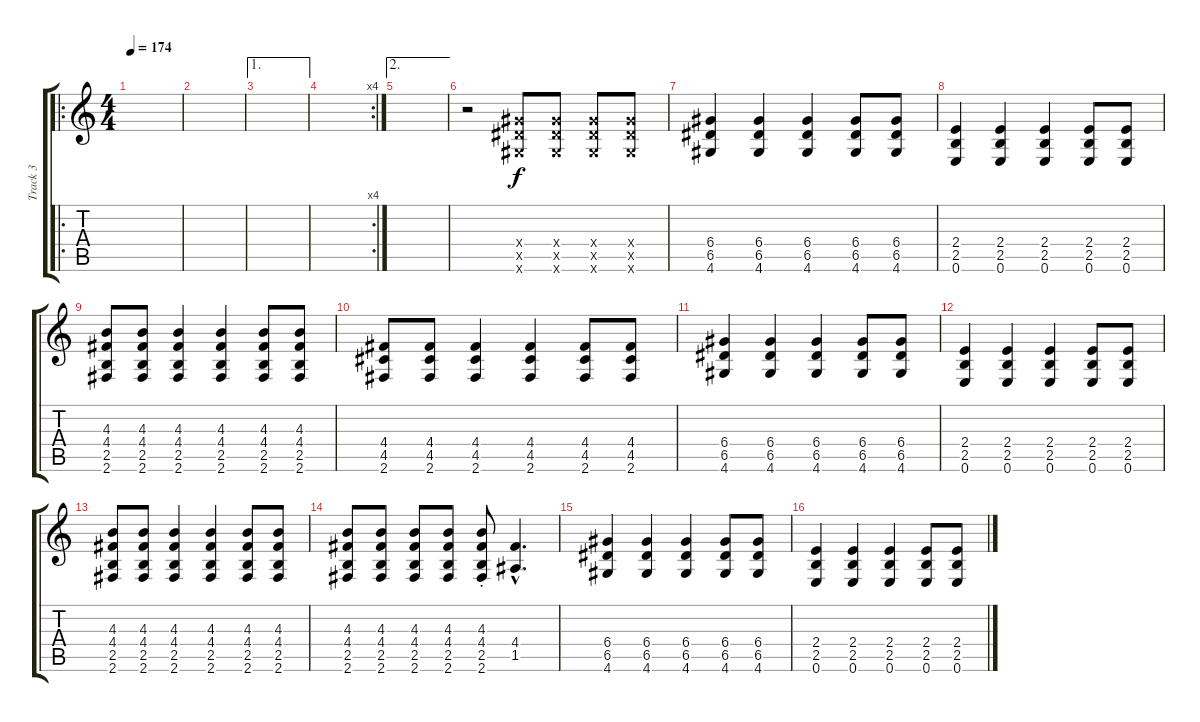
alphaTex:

\track ("Track 3" "Track 3") {instrument distortionguitar}
\staff {score tabs}
\tuning (E4 B3 G3 D3 A2 E2) {hide}
\ro
\ts (4 4)
\tempo 174
\clef g2
\ks c
|
|
\ae 1
|
\rc 4
|
\ae 2
|
r.2 (6.4{x} 6.5{x} 4.6{x}).8 (6.4{x} 6.5{x} 4.6{x}).8 (6.4{x} 6.5{x} 4.6{x}).8 (6.4{x} 6.5{x} 4.6{x}).8 |
(6.4 6.5 4.6).4 (6.4 6.5 4.6).4 (6.4 6.5 4.6).4 (6.4 6.5 4.6).8 (6.4 6.5 4.6).8 |
(2.4 2.5 0.6).4 (2.4 2.5 0.6).4 (2.4 2.5 0.6).4 (2.4 2.5 0.6).8 (2.4 2.5 0.6).8 |
(4.3 4.4 2.5 2.6).8 (4.3 4.4 2.5 2.6).8 (4.3 4.4 2.5 2.6).4 (4.3 4.4 2.5 2.6).4 (4.3 4.4 2.5 2.6).8 (4.3 4.4 2.5 2.6).8 |
(4.4 4.5 2.6).8 (4.4 4.5 2.6).8 (4.4 4.5 2.6).4 (4.4 4.5 2.6).4 (4.4 4.5 2.6).8 (4.4 4.5 2.6).8 |
(6.4 6.5 4.6).4 (6.4 6.5 4.6).4 (6.4 6.5 4.6).4 (6.4 6.5 4.6).8 (6.4 6.5 4.6).8 |
(2.4 2.5 0.6).4 (2.4 2.5 0.6).4 (2.4 2.5 0.6).4 (2.4 2.5 0.6).8 (2.4 2.5 0.6).8 |
(4.3 4.4 2.5 2.6).8 (4.3 4.4 2.5 2.6).8 (4.3 4.4 2.5 2.6).4 (4.3 4.4 2.5 2.6).4 (4.3 4.4 2.5 2.6).8 (4.3 4.4 2.5 2.6).8 |
(4.3 4.4 2.5 2.6).8 (4.3 4.4 2.5 2.6).8 (4.3 4.4 2.5 2.6).8 (4.3 4.4 2.5 2.6).8 (4.3{st} 4.4{st} 2.5{st} 2.6{st}).8 (4.4{hac} 1.5{hac}).4{d} |
(6.4 6.5 4.6).4 (6.4 6.5 4.6).4 (6.4 6.5 4.6).4 (6.4 6.5 4.6).8 (6.4 6.5 4.6).8 |
(2.4 2.5 0.6).4 (2.4 2.5 0.6).4 (2.4 2.5 0.6).4 (2.4 2.5 0.6).8 (2.4 2.5 0.6).8
